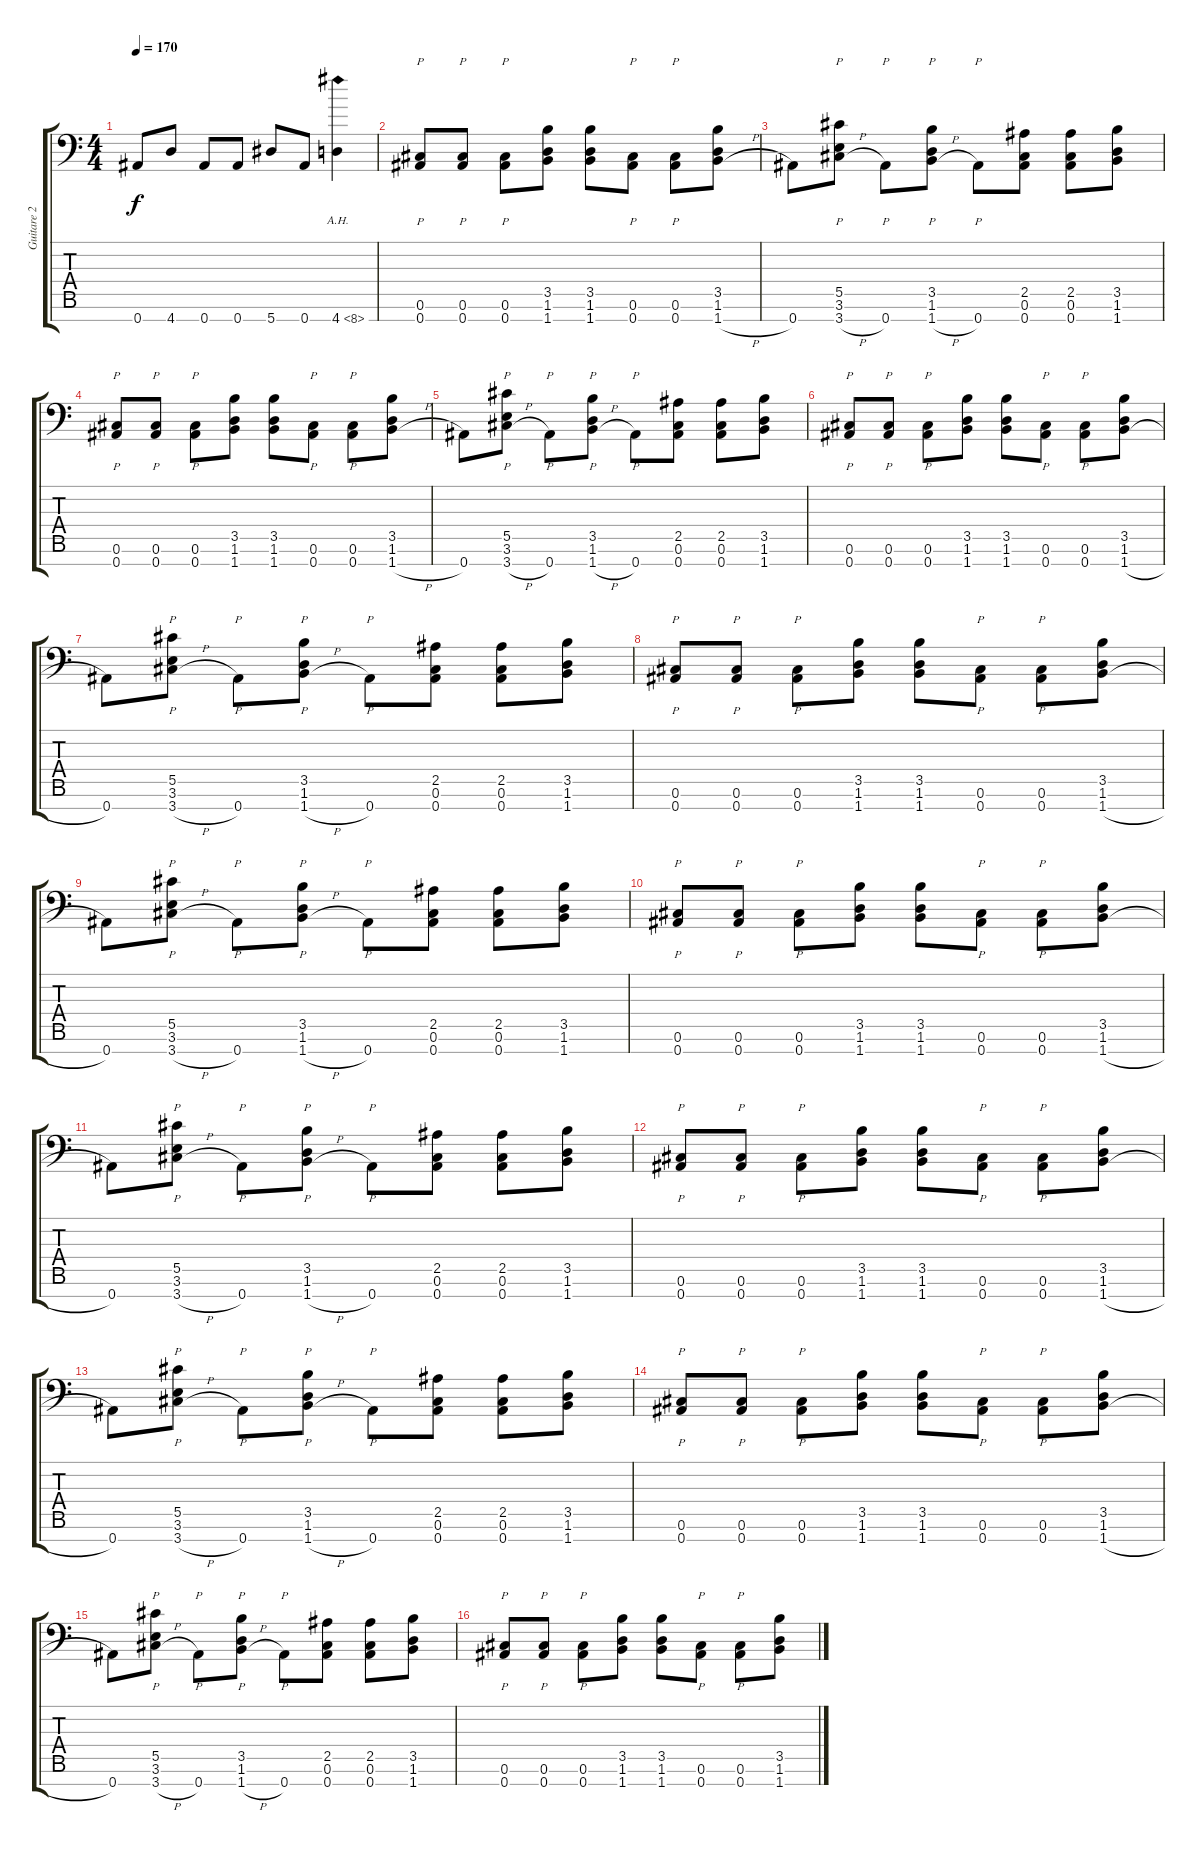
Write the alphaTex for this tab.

\track ("Guitare 2" "Guitare 2") {instrument distortionguitar}
\staff {score tabs}
\tuning (Eb4 Bb3 Gb3 Db3 Ab2 Db2 Bb1) {hide}
\ts (4 4)
\tempo 170
\clef f4
\ks c
0.7.8{dy f} 4.7.8 0.7.8 0.7.8 5.7.8 0.7.8 4.7{ah 4}.4 |
(0.6 0.7).8{p} (0.6 0.7).8{p} (0.6 0.7).8{p} (3.5 1.6 1.7).8 (3.5 1.6 1.7).8 (0.6 0.7).8{p} (0.6 0.7).8{p} (3.5 1.6 1.7{h}).8 |
0.7.8 (5.5 3.6 3.7{h}).8{p} 0.7.8{p} (3.5 1.6 1.7{h}).8{p} 0.7.8{p} (2.5 0.6 0.7).8 (2.5 0.6 0.7).8 (3.5 1.6 1.7).8 |
(0.6 0.7).8{p} (0.6 0.7).8{p} (0.6 0.7).8{p} (3.5 1.6 1.7).8 (3.5 1.6 1.7).8 (0.6 0.7).8{p} (0.6 0.7).8{p} (3.5 1.6 1.7{h}).8 |
0.7.8 (5.5 3.6 3.7{h}).8{p} 0.7.8{p} (3.5 1.6 1.7{h}).8{p} 0.7.8{p} (2.5 0.6 0.7).8 (2.5 0.6 0.7).8 (3.5 1.6 1.7).8 |
(0.6 0.7).8{p} (0.6 0.7).8{p} (0.6 0.7).8{p} (3.5 1.6 1.7).8 (3.5 1.6 1.7).8 (0.6 0.7).8{p} (0.6 0.7).8{p} (3.5 1.6 1.7{h}).8 |
0.7.8 (5.5 3.6 3.7{h}).8{p} 0.7.8{p} (3.5 1.6 1.7{h}).8{p} 0.7.8{p} (2.5 0.6 0.7).8 (2.5 0.6 0.7).8 (3.5 1.6 1.7).8 |
(0.6 0.7).8{p} (0.6 0.7).8{p} (0.6 0.7).8{p} (3.5 1.6 1.7).8 (3.5 1.6 1.7).8 (0.6 0.7).8{p} (0.6 0.7).8{p} (3.5 1.6 1.7{h}).8 |
0.7.8 (5.5 3.6 3.7{h}).8{p} 0.7.8{p} (3.5 1.6 1.7{h}).8{p} 0.7.8{p} (2.5 0.6 0.7).8 (2.5 0.6 0.7).8 (3.5 1.6 1.7).8 |
(0.6 0.7).8{p} (0.6 0.7).8{p} (0.6 0.7).8{p} (3.5 1.6 1.7).8 (3.5 1.6 1.7).8 (0.6 0.7).8{p} (0.6 0.7).8{p} (3.5 1.6 1.7{h}).8 |
0.7.8 (5.5 3.6 3.7{h}).8{p} 0.7.8{p} (3.5 1.6 1.7{h}).8{p} 0.7.8{p} (2.5 0.6 0.7).8 (2.5 0.6 0.7).8 (3.5 1.6 1.7).8 |
(0.6 0.7).8{p} (0.6 0.7).8{p} (0.6 0.7).8{p} (3.5 1.6 1.7).8 (3.5 1.6 1.7).8 (0.6 0.7).8{p} (0.6 0.7).8{p} (3.5 1.6 1.7{h}).8 |
0.7.8 (5.5 3.6 3.7{h}).8{p} 0.7.8{p} (3.5 1.6 1.7{h}).8{p} 0.7.8{p} (2.5 0.6 0.7).8 (2.5 0.6 0.7).8 (3.5 1.6 1.7).8 |
(0.6 0.7).8{p} (0.6 0.7).8{p} (0.6 0.7).8{p} (3.5 1.6 1.7).8 (3.5 1.6 1.7).8 (0.6 0.7).8{p} (0.6 0.7).8{p} (3.5 1.6 1.7{h}).8 |
0.7.8 (5.5 3.6 3.7{h}).8{p} 0.7.8{p} (3.5 1.6 1.7{h}).8{p} 0.7.8{p} (2.5 0.6 0.7).8 (2.5 0.6 0.7).8 (3.5 1.6 1.7).8 |
(0.6 0.7).8{p} (0.6 0.7).8{p} (0.6 0.7).8{p} (3.5 1.6 1.7).8 (3.5 1.6 1.7).8 (0.6 0.7).8{p} (0.6 0.7).8{p} (3.5 1.6 1.7{h}).8
